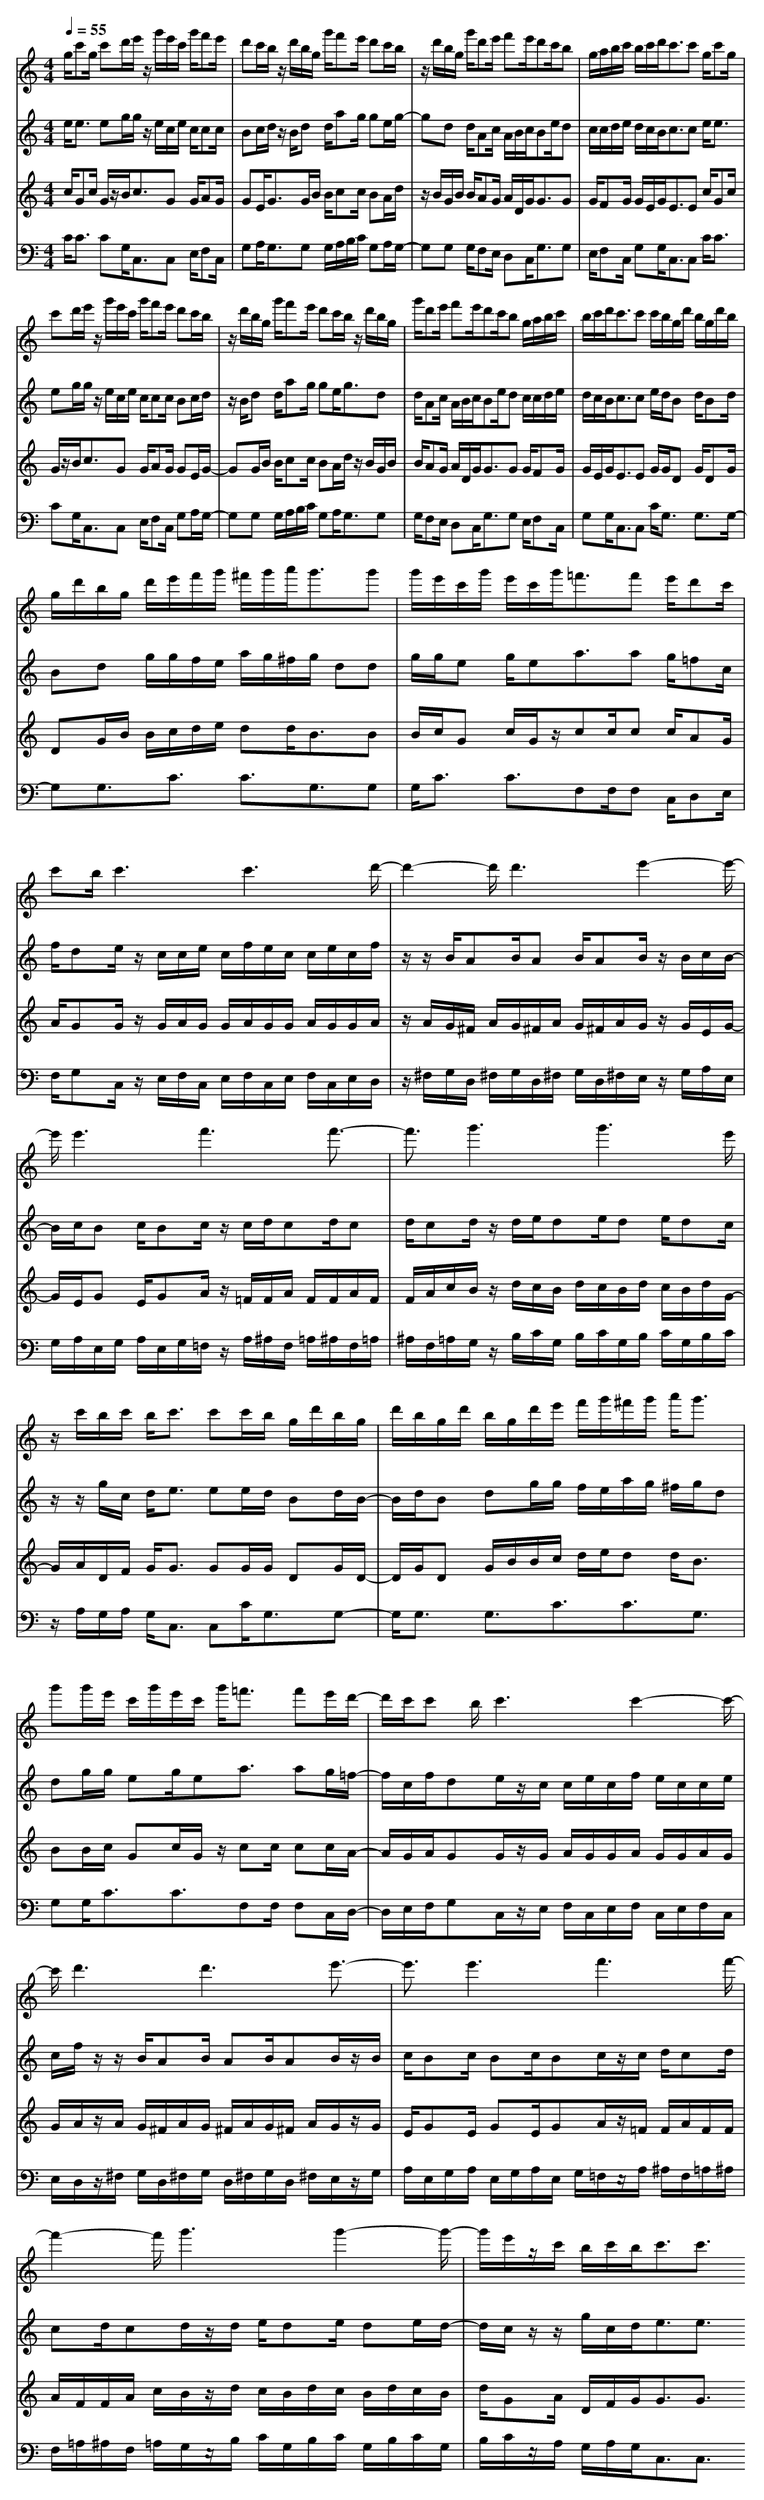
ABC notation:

X:1
T:
M: 4/4
L: 1/8
Q:1/4=55
K:C % 0 sharps
V:1
g/2c'g/2 c'd'/2e'/2 z/2g'/2e'/2c'/2 g'/2f'e'/2|d'c'/2b/2 z/2d'/2b/2g/2 g'/2f'e'/2 d'c'/2b/2|z/2d'/2b/2g/2 g'/2d'e'/2 f'e'/2d'c'/2b|g/2a/2b/2c'/2 b/2c'/2d'<c'c' g/2c'g/2|
c'd'/2e'/2 z/2g'/2e'/2c'/2 g'/2f'e'/2 d'c'/2b/2|z/2d'/2b/2g/2 g'/2f'e'/2 d'c'/2b/2 z/2d'/2b/2g/2|g'/2d'e'/2 f'e'/2d'c'/2b g/2a/2b/2c'/2|b/2c'/2d'<c'c' c'/2b/2g/2d'/2 b/2g/2d'/2b/2|
g/2d'/2b/2g/2 d'/2e'/2f'/2g'/2 ^f'/2g'/2a'<g'g'|g'/2e'/2c'/2g'/2 e'/2c'/2g'<=f'f' e'/2d'c'/2|c'b/2c'3c'3d'/2-|d'2- d'/2d'3e'2-e'/2-|
e'/2e'3f'3f'3/2-|f'3/2g'3g'3e'/2|z/2c'/2b/2c'/2 b<c' c'c'/2b/2 g/2d'/2b/2g/2|d'/2b/2g/2d'/2 b/2g/2d'/2e'/2 f'/2g'/2^f'/2g'/2 a'<g'|
g'g'/2e'/2 c'/2g'/2e'/2c'/2 g'<=f' f'e'/2d'/2-|d'/2c'/2c' b/2c'3c'2-c'/2-|c'/2d'3d'3e'3/2-|e'3/2e'3f'3f'/2-|
f'2- f'/2g'3g'2-g'/2-|g'/2e'/2z/2c'/2 b/2c'/2b<c'c'3/2
V:2
e<e eg/2g/2 z/2e/2c/2e/2 c/2cc/2|Bc/2d/2 z/2B/2d d/2ag/2 ge/2g/2-|gd d/2Ac/2 A/2B/2c/2Be/2d|c/2c/2d/2e/2 d/2c/2B<cc e<e|
eg/2g/2 z/2e/2c/2e/2 c/2cc/2 Bc/2d/2|z/2B/2d d/2ag/2 ge<gd|d/2Ac/2 A/2B/2c/2Be/2d c/2c/2d/2e/2|d/2c/2B<cc e/2d/2B d/2Bd/2|
Bd g/2g/2f/2e/2 a/2g/2^f/2g/2 dd|g/2g/2e g/2ea3/2a g/2=fc/2|f/2de/2 z/2c/2c/2e/2 c/2f/2e/2c/2 c/2e/2c/2f/2|z/2z/2B/2AB/2A B/2AB/2 z/2B/2c/2B/2-|
B/2c/2B c/2Bc/2 z/2c/2d/2cd/2c|d/2cd/2 z/2d/2e/2de/2d e/2dc/2|z/2z/2g/2c/2 d<e ee/2d/2 Bd/2B/2-|B/2d/2B dg/2g/2 f/2e/2a/2g/2 ^f/2g/2d|
dg/2g/2 eg/2ea3/2 ag/2=f/2-|f/2c/2f/2de/2z/2c/2 c/2e/2c/2f/2 e/2c/2c/2e/2|c/2f/2z/2z/2 B/2AB/2 AB/2AB/2z/2B/2|c/2Bc/2 Bc/2Bc/2z/2c/2 d/2cd/2|
cd/2cd/2z/2d/2 e/2de/2 de/2d/2-|d/2c/2z/2z/2 g/2c/2d<ee3/2
V:3
c/2Gc/2 G/2z/2B<cG G/2AG/2|GE<GG/2B/2 B/2cc/2 BA/2d/2|z/2B/2G/2B/2 B/2AG/2 A/2D/2G<GG|G/2FG/2 G/2E/2G<EE c/2Gc/2|
G/2z/2B<cG G/2AG/2 GE/2G/2-|GG/2B/2 B/2cc/2 BA/2d/2 z/2B/2G/2B/2|B/2AG/2 A/2D/2G<GG G/2FG/2|G/2E/2G<EE G/2G/2D G/2DG/2|
DG/2B/2 B/2c/2d/2e/2 dd<BB|B/2c/2G c/2G/2z/2cc/2c c/2AG/2|A/2GG/2 z/2G/2A/2G/2 G/2A/2G/2G/2 A/2G/2G/2A/2|z/2A/2G/2^F/2 A/2G/2^F/2A/2 G/2^F/2A/2G/2 z/2G/2E/2G/2-|
G/2E/2G E/2GA/2 z/2=F/2F/2A/2 F/2F/2A/2F/2|F/2A/2c/2B/2 z/2d/2c/2B/2 d/2c/2B/2d/2 c/2B/2d/2G/2-|G/2A/2D/2F/2 G<G GG/2G/2 DG/2D/2-|D/2G/2D G/2B/2B/2c/2 d/2e/2d d<B|
BB/2c/2 Gc/2G/2 z/2cc/2 cc/2A/2-|A/2G/2A/2GG/2z/2G/2 A/2G/2G/2A/2 G/2G/2A/2G/2|G/2A/2z/2A/2 G/2^F/2A/2G/2 ^F/2A/2G/2^F/2 A/2G/2z/2G/2|E/2GE/2 GE/2GA/2z/2=F/2 F/2A/2F/2F/2|
A/2F/2F/2A/2 c/2B/2z/2d/2 c/2B/2d/2c/2 B/2d/2c/2B/2|d/2GA/2 D/2F/2G<GG3/2
V:4
C<C CG,<C,C, E,/2F,C,/2|G,A,<G,G, G,/2A,/2B,/2C/2 G,A,/2G,/2-|G,G, G,/2F,E,/2 D,C,<G,G,|E,/2F,C,/2 G,G,<C,C, C<C|
CG,<C,C, E,/2F,C,/2 G,A,/2G,/2-|G,G, G,/2A,/2B,/2C/2 G,A,<G,G,|G,/2F,E,/2 D,C,<G,G, E,/2F,C,/2|G,G,<C,C, C<G, G,3/2G,/2-|
G,G,3/2C3/2 C3/2G,3/2G,|G,<C C3/2F,F,/2F, C,/2D,E,/2|F,/2G,C,/2 z/2E,/2F,/2C,/2 E,/2F,/2C,/2E,/2 F,/2C,/2E,/2D,/2|z/2^F,/2G,/2D,/2 ^F,/2G,/2D,/2^F,/2 G,/2D,/2^F,/2E,/2 z/2G,/2A,/2E,/2|
G,/2A,/2E,/2G,/2 A,/2E,/2G,/2=F,/2 z/2A,/2^A,/2F,/2 =A,/2^A,/2F,/2=A,/2|^A,/2F,/2=A,/2G,/2 z/2B,/2C/2G,/2 B,/2C/2G,/2B,/2 C/2G,/2B,/2C/2|z/2A,/2G,/2A,/2 G,<C, C,C<G,G,-|G,/2G,3/2 G,3/2C3/2C3/2G,3/2|
G,G,<CC3/2F,F,/2 F,C,/2D,/2-|D,/2E,/2F,/2G,C,/2z/2E,/2 F,/2C,/2E,/2F,/2 C,/2E,/2F,/2C,/2|E,/2D,/2z/2^F,/2 G,/2D,/2^F,/2G,/2 D,/2^F,/2G,/2D,/2 ^F,/2E,/2z/2G,/2|A,/2E,/2G,/2A,/2 E,/2G,/2A,/2E,/2 G,/2=F,/2z/2A,/2 ^A,/2F,/2=A,/2^A,/2|
F,/2=A,/2^A,/2F,/2 =A,/2G,/2z/2B,/2 C/2G,/2B,/2C/2 G,/2B,/2C/2G,/2|B,/2C/2z/2A,/2 G,/2A,/2G,<C,C,3/2
